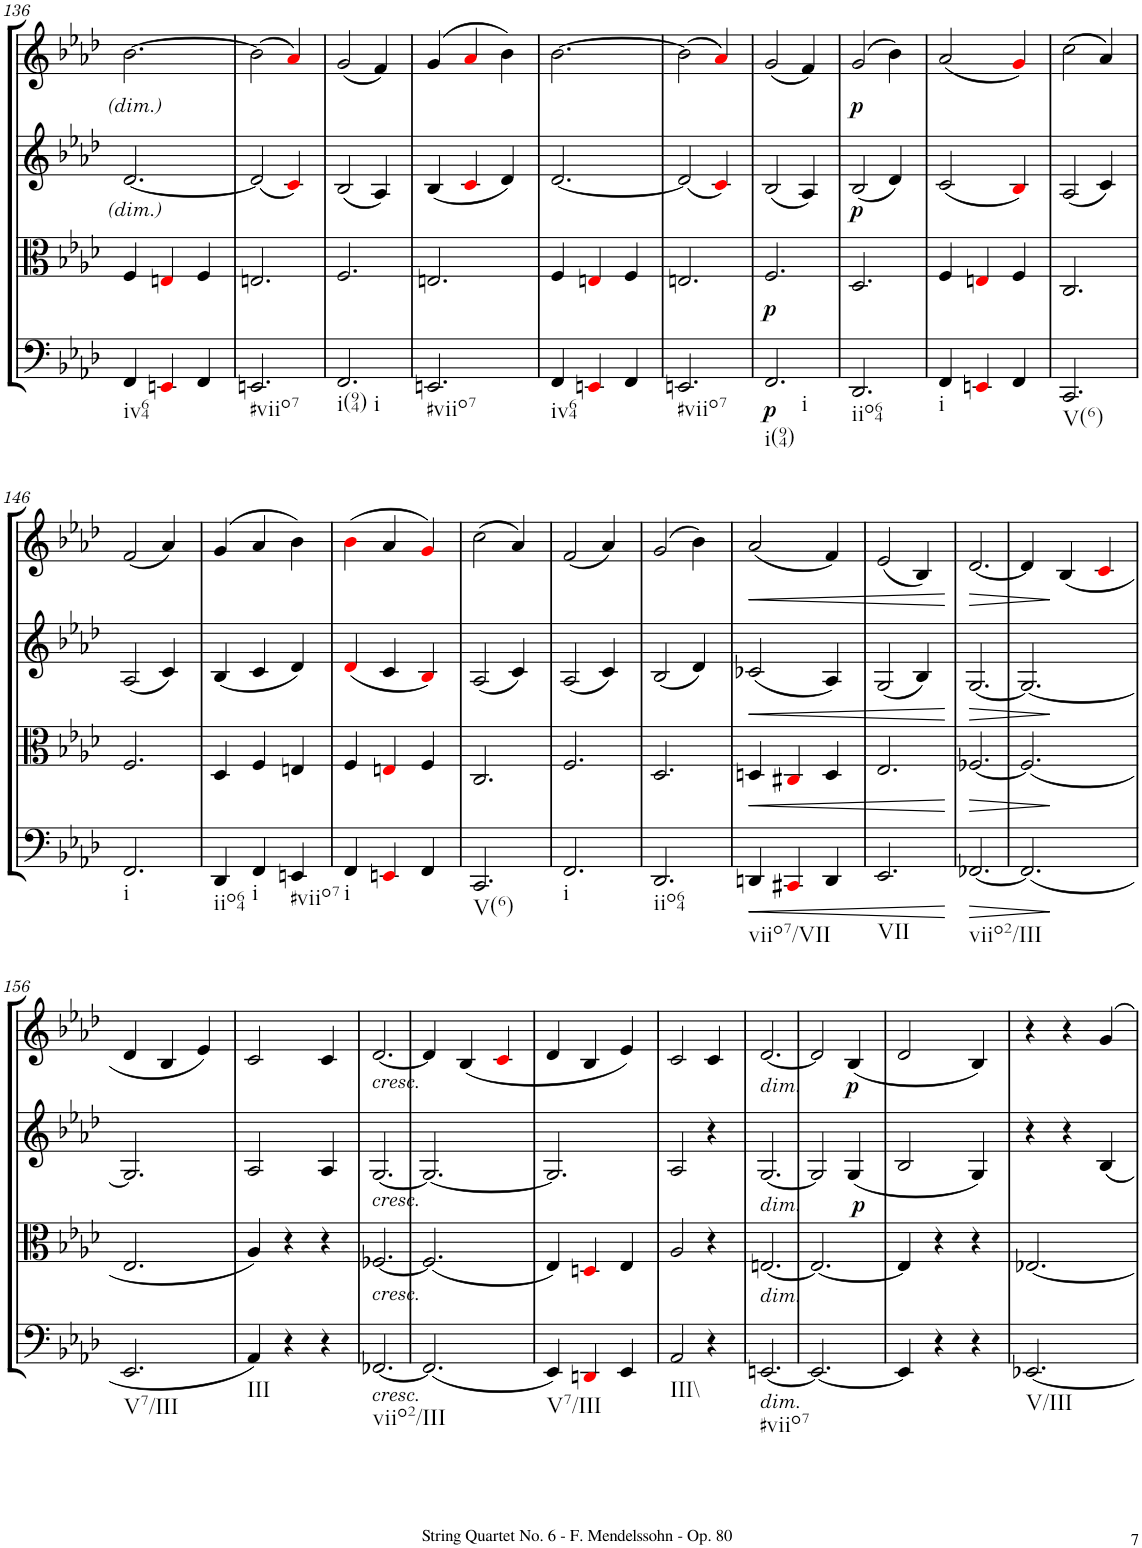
**kern	**dynam	**kern	**dynam	**kern	**dynam	**kern	**dynam
*part4	*part4	*part3	*part3	*part2	*part2	*part1	*part1
*staff4	*staff4	*staff3	*staff3	*staff2	*staff2	*staff1	*staff1
*I"Violoncello	*	*I"Viola	*	*I"Violino II	*	*I"Violino I	*
*I'Vc	*	*I'Vla	*	*I'Vln	*	*I'Vln	*
!!LO:PB:g=z
*clefF4	*	*clefC3	*	*clefG2	*	*clefG2	*
*k[b-e-a-d-]	*	*k[b-e-a-d-]	*	*k[b-e-a-d-]	*	*k[b-e-a-d-]	*
*M3/4	*	*M3/4	*	*M3/4	*	*M3/4	*
=136	=136	=136	=136	=136	=136	=136	=136
!LO:TX:b:t=iv64	!	!	!	!	!	!	!
4FF/	.	4F/	.	[2.d-/	.	[2.b-\	.
4EEni/	.	4Eni/	.	.	.	.	.
4FF/	.	4F/	.	.	.	.	.
=137	=137	=137	=137	=137	=137	=137	=137
!LO:TX:b:t=#viio7	!	!	!	!	!	!	!
2.EEn/	.	2.En/	.	(2d-/]	.	(2b-\]	.
.	.	.	.	4ci/)	.	4a-i/)	.
=138	=138	=138	=138	=138	=138	=138	=138
!LO:TX:b:t=i(94)	!	!	!	!	!	!	!
!LO:TX:b:t=i	!	!	!	!	!	!	!
2.FF/	.	2.F/	.	(2B-/	.	(2g/	.
.	.	.	.	4A-/)	.	4f/)	.
=139	=139	=139	=139	=139	=139	=139	=139
!LO:TX:b:t=#viio7	!	!	!	!	!	!	!
2.EEn/	.	2.En/	.	(4B-/	.	(4g/	.
.	.	.	.	4ci/	.	4a-i/	.
.	.	.	.	4d-/)	.	4b-\)	.
=140	=140	=140	=140	=140	=140	=140	=140
!LO:TX:b:t=iv64	!	!	!	!	!	!	!
4FF/	.	4F/	.	[2.d-/	.	[2.b-\	.
4EEni/	.	4Eni/	.	.	.	.	.
4FF/	.	4F/	.	.	.	.	.
=141	=141	=141	=141	=141	=141	=141	=141
!LO:TX:b:t=#viio7	!	!	!	!	!	!	!
2.EEn/	.	2.En/	.	(2d-/]	.	(2b-\]	.
.	.	.	.	4ci/)	.	4a-i/)	.
=142	=142	=142	=142	=142	=142	=142	=142
!LO:TX:b:t=i(94)	!	!	!	!	!	!	!
!LO:TX:b:t=i	!	!	!	!	!	!	!
!	!LO:DY:b	!	!LO:DY:b	!	!	!	!
2.FF/	p	2.F/	p	(2B-/	.	(2g/	.
.	.	.	.	4A-/)	.	4f/)	.
=143	=143	=143	=143	=143	=143	=143	=143
!LO:TX:b:t=iio64	!	!	!	!	!	!	!
!	!	!	!	!	!LO:DY:b	!	!LO:DY:b
2.DD-/	.	2.D-/	.	(2B-/	p	(2g/	p
.	.	.	.	4d-/)	.	4b-\)	.
=144	=144	=144	=144	=144	=144	=144	=144
!LO:TX:b:t=i	!	!	!	!	!	!	!
4FF/	.	4F/	.	(2c/	.	(2a-/	.
4EEni/	.	4Eni/	.	.	.	.	.
4FF/	.	4F/	.	4B-i/)	.	4gi/)	.
=145	=145	=145	=145	=145	=145	=145	=145
!LO:TX:b:t=V(6)	!	!	!	!	!	!	!
2.CC/	.	2.C/	.	(2A-/	.	(2cc\	.
.	.	.	.	4c/)	.	4a-/)	.
!!LO:LB:g=z
=146	=146	=146	=146	=146	=146	=146	=146
!LO:TX:b:t=i	!	!	!	!	!	!	!
2.FF/	.	2.F/	.	(2A-/	.	(2f/	.
.	.	.	.	4c/)	.	4a-/)	.
=147	=147	=147	=147	=147	=147	=147	=147
!LO:TX:b:t=iio64	!	!	!	!	!	!	!
4DD-/	.	4D-/	.	(4B-/	.	(4g/	.
!LO:TX:b:t=i	!	!	!	!	!	!	!
4FF/	.	4F/	.	4c/	.	4a-/	.
!LO:TX:b:t=#viio7	!	!	!	!	!	!	!
4EEn/	.	4En/	.	4d-/)	.	4b-\)	.
=148	=148	=148	=148	=148	=148	=148	=148
!LO:TX:b:t=i	!	!	!	!	!	!	!
4FF/	.	4F/	.	(4d-i/	.	(4b-i\	.
4EEni/	.	4Eni/	.	4c/	.	4a-/	.
4FF/	.	4F/	.	4B-i/)	.	4gi/)	.
=149	=149	=149	=149	=149	=149	=149	=149
!LO:TX:b:t=V(6)	!	!	!	!	!	!	!
2.CC/	.	2.C/	.	(2A-/	.	(2cc\	.
.	.	.	.	4c/)	.	4a-/)	.
=150	=150	=150	=150	=150	=150	=150	=150
!LO:TX:b:t=i	!	!	!	!	!	!	!
2.FF/	.	2.F/	.	(2A-/	.	(2f/	.
.	.	.	.	4c/)	.	4a-/)	.
=151	=151	=151	=151	=151	=151	=151	=151
!LO:TX:b:t=iio64	!	!	!	!	!	!	!
2.DD-/	.	2.D-/	.	(2B-/	.	(2g/	.
.	.	.	.	4d-/)	.	4b-\)	.
=152	=152	=152	=152	=152	=152	=152	=152
!LO:TX:b:t=viio7/VII	!	!	!	!	!	!	!
!	!LO:HP:b	!	!LO:HP:b	!	!LO:HP:b	!	!LO:HP:b
4DDn/	<	4Dn/	<	(2c-X/	<	(2a-/	<
4CC#Xi/	.	4C#Xi/	.	.	.	.	.
4DD/	.	4D/	.	4A-/)	.	4f/)	.
=153	=153	=153	=153	=153	=153	=153	=153
!LO:TX:b:t=VII	!	!	!	!	!	!	!
2.EE-/	.	2.E-/	.	(2G/	.	(2e-/	.
.	.	.	.	4B-/)	.	4B-/)	.
.	[	.	[	.	[	.	[
=154	=154	=154	=154	=154	=154	=154	=154
!LO:TX:b:t=viio2/III	!	!	!	!	!	!	!
!	!LO:HP:b	!	!LO:HP:b	!	!LO:HP:b	!	!LO:HP:b
[2.FF-X/	>	[2.F-X/	>	[2.G/	>	[2.d-/	>
=155	=155	=155	=155	=155	=155	=155	=155
*^	*	*^	*	*^	*	*	*
(<2.FF-/]	4ryy	.	(<2.F-/]	4ryy	.	2.G/_	4ryy	.	4d-/]	.
.	2ryy	]	.	2ryy	]	.	2ryy	]	(<4B-/	]
.	.	.	.	.	.	.	.	.	4ci/	.
*v	*v	*	*	*	*	*v	*v	*	*	*
*	*	*v	*v	*	*	*	*	*
!!LO:LB:g=z
=156	=156	=156	=156	=156	=156	=156	=156
!LO:TX:b:t=V7/III	!	!	!	!	!	!	!
2.EE-/	.	2.E-/	.	2.G/]	.	4d-/	.
.	.	.	.	.	.	4B-/	.
.	.	.	.	.	.	4e-/)	.
=157	=157	=157	=157	=157	=157	=157	=157
!LO:TX:b:t=III	!	!	!	!	!	!	!
4AA-/)	.	4A-/)	.	2A-/	.	2c/	.
4r	.	4r	.	.	.	.	.
4r	.	4r	.	4A-/	.	4c/	.
=158	=158	=158	=158	=158	=158	=158	=158
!	!	!	!	!	!	!LO:TX:b:i:t=cresc.	!
!	!	!	!	!LO:TX:b:i:t=cresc.	!	!	!
!	!	!LO:TX:b:i:t=cresc.	!	!	!	!	!
!LO:TX:b:i:t=cresc.	!	!	!	!	!	!	!
!LO:TX:b:t=viio2/III	!	!	!	!	!	!	!
[2.FF-X/	.	[2.F-X/	.	[2.G/	.	[2.d-/	.
=159	=159	=159	=159	=159	=159	=159	=159
(2.FF-/]	.	(2.F-/]	.	2.G/_	.	4d-/]	.
.	.	.	.	.	.	(<4B-/	.
.	.	.	.	.	.	4ci/	.
=160	=160	=160	=160	=160	=160	=160	=160
!LO:TX:b:t=V7/III	!	!	!	!	!	!	!
4EE-/)	.	4E-/)	.	2.G/]	.	4d-/	.
4DDni/	.	4Dni/	.	.	.	4B-/	.
4EE-/	.	4E-/	.	.	.	4e-/)	.
=161	=161	=161	=161	=161	=161	=161	=161
!LO:TX:b:t=III\\	!	!	!	!	!	!	!
2AA-/	.	2A-/	.	2A-/	.	2c/	.
4r	.	4r	.	4r	.	4c/	.
=162	=162	=162	=162	=162	=162	=162	=162
!	!	!	!	!	!	!LO:TX:b:i:t=dim.	!
!	!	!	!	!LO:TX:b:i:t=dim.	!	!	!
!	!	!LO:TX:b:i:t=dim.	!	!	!	!	!
!LO:TX:b:i:t=dim.	!	!	!	!	!	!	!
!LO:TX:b:t=#viio7	!	!	!	!	!	!	!
[2.EEn/	.	[2.En/	.	[2.G/	.	[2.d-/	.
=163	=163	=163	=163	=163	=163	=163	=163
2.EE/_	.	2.E/_	.	2G/]	.	2d-/]	.
!	!	!	!	!	!LO:DY:b	!	!LO:DY:b
.	.	.	.	(4G/	p	(4B-/	p
=164	=164	=164	=164	=164	=164	=164	=164
4EE/]	.	4E/]	.	2B-/	.	2d-/	.
4r	.	4r	.	.	.	.	.
4r	.	4r	.	4G/)	.	4B-/)	.
=165	=165	=165	=165	=165	=165	=165	=165
!LO:TX:b:t=V/III	!	!	!	!	!	!	!
[2.EE-X/	.	[2.E-X/	.	4r	.	4r	.
.	.	.	.	4r	.	4r	.
.	.	.	.	4B-/	.	4g/	.
=	=	=	=	=	=	=	=
*-	*-	*-	*-	*-	*-	*-	*-
